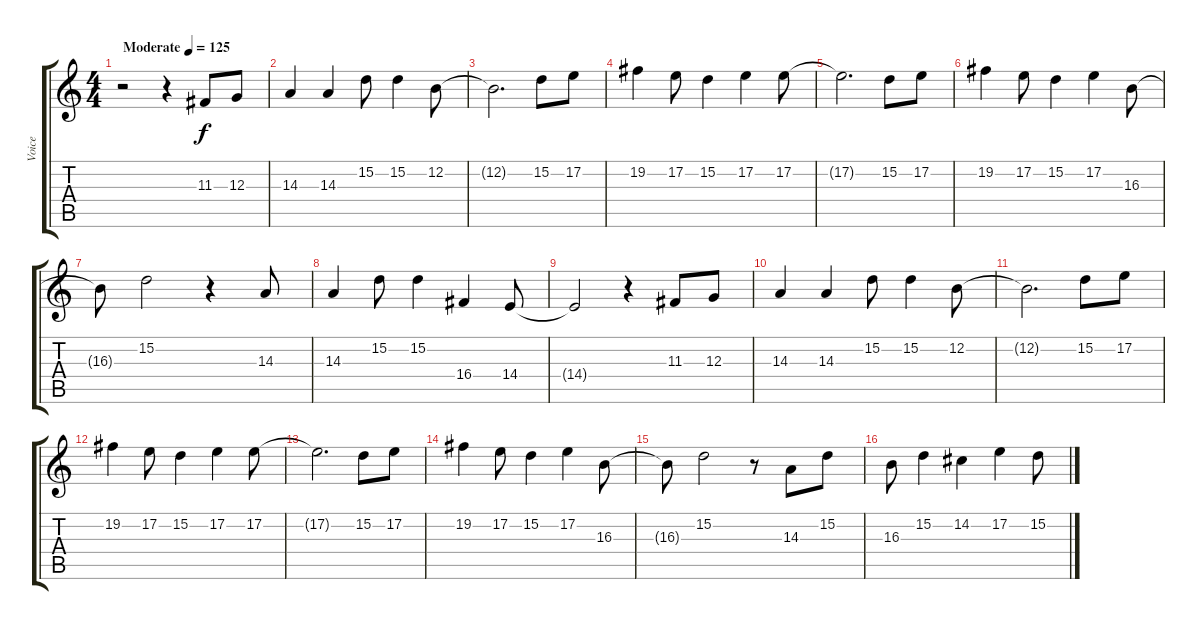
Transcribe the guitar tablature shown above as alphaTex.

\track ("Voice" "Voice") {instrument synthvoice}
\staff {score tabs}
\tuning (E4 B3 G3 D3 A2 E2) {hide}
\ts (4 4)
\tempo (125 "Moderate")
\clef g2
\ks c
r.2{dy f instrument synthvoice} r.4 11.3.8 12.3.8 |
14.3.4 14.3.4 15.2.8 15.2.4 12.2.8 |
12.2{t}.2{d} 15.2.8 17.2.8 |
19.2.4 17.2.8 15.2.4 17.2.4 17.2.8 |
17.2{t}.2{d} 15.2.8 17.2.8 |
19.2.4 17.2.8 15.2.4 17.2.4 16.3.8 |
16.3{t}.8 15.2.2 r.4 14.3.8 |
14.3.4 15.2.8 15.2.4 16.4.4 14.4.8 |
14.4{t}.2 r.4 11.3.8 12.3.8 |
14.3.4 14.3.4 15.2.8 15.2.4 12.2.8 |
12.2{t}.2{d} 15.2.8 17.2.8 |
19.2.4 17.2.8 15.2.4 17.2.4 17.2.8 |
17.2{t}.2{d} 15.2.8 17.2.8 |
19.2.4 17.2.8 15.2.4 17.2.4 16.3.8 |
16.3{t}.8 15.2.2 r.8 14.3.8 15.2.8 |
16.3.8 15.2.4 14.2.4 17.2.4 15.2.8
